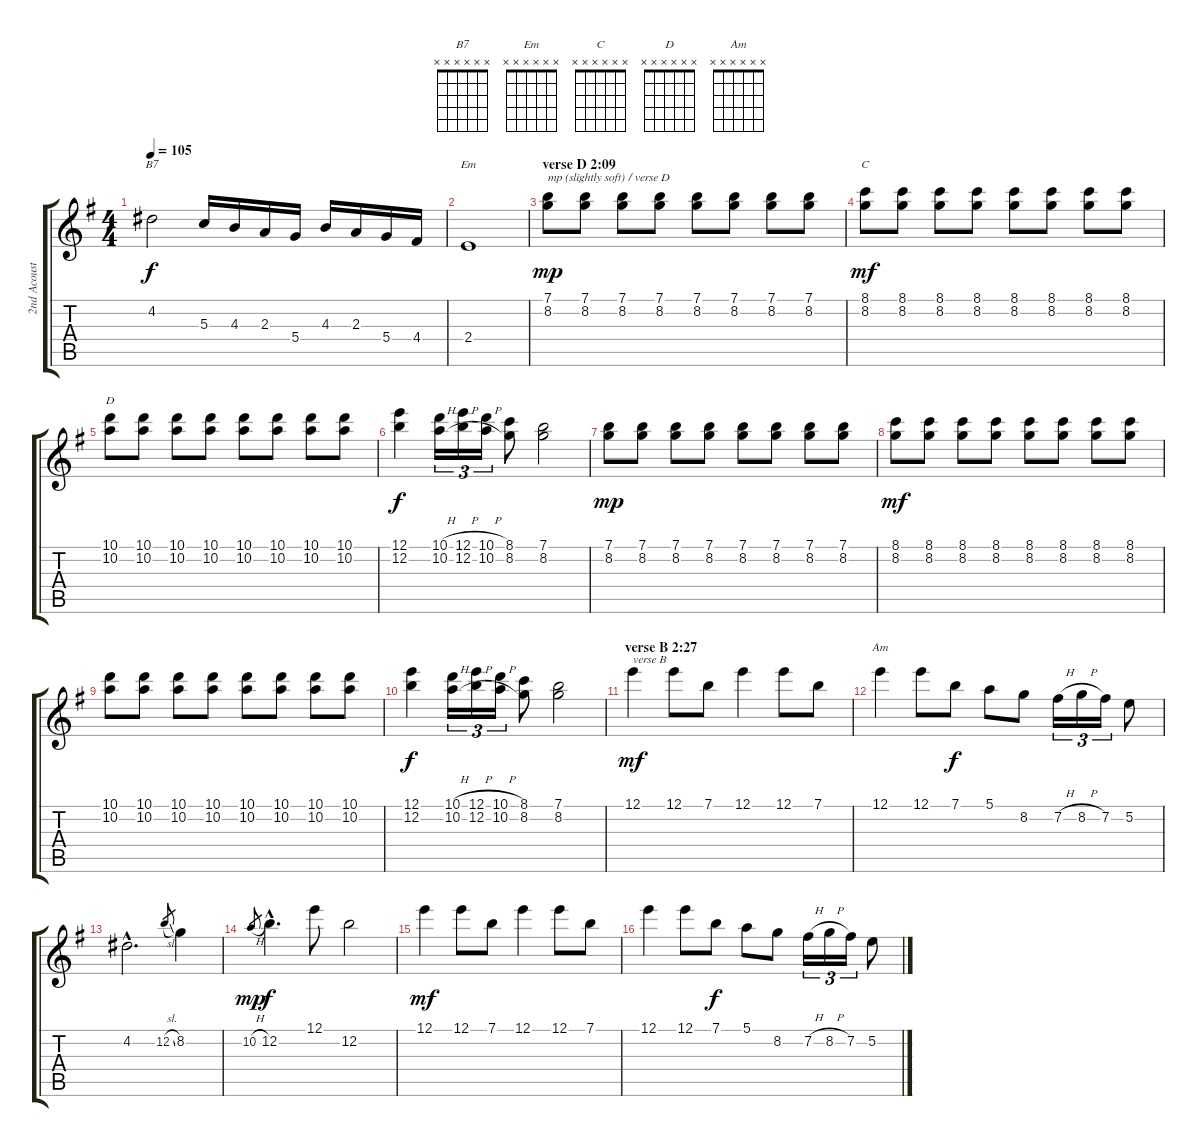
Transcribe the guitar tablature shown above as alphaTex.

\track ("2nd Acoustic Guitar (Originally Classica" "2nd Acoust") {instrument acousticguitarsteel}
\staff {score tabs}
\tuning (E4 B3 G3 D3 A2 E2) {hide}
\chord ("B7" x x x x x x)
\chord ("Em" x x x x x x)
\chord ("C" x x x x x x)
\chord ("D" x x x x x x)
\chord ("Am" x x x x x x)
\ts (4 4)
\tempo 105
\clef g2
\ks g
4.2.2{ch "B7" dy f} 5.3.16 4.3.16 2.3.16 5.4.16 4.3.16 2.3.16 5.4.16 4.4.16 |
2.4.1{ch "Em"} |
\section ("" "verse D 2:09")
(7.1 8.2).8{txt "mp (slightly soft) / verse D" dy mp} (7.1 8.2).8 (7.1 8.2).8 (7.1 8.2).8 (7.1 8.2).8 (7.1 8.2).8 (7.1 8.2).8 (7.1 8.2).8 |
(8.1 8.2).8{ch "C" dy mf} (8.1 8.2).8 (8.1 8.2).8 (8.1 8.2).8 (8.1 8.2).8 (8.1 8.2).8 (8.1 8.2).8 (8.1 8.2).8 |
(10.1 10.2).8{ch "D"} (10.1 10.2).8 (10.1 10.2).8 (10.1 10.2).8 (10.1 10.2).8 (10.1 10.2).8 (10.1 10.2).8 (10.1 10.2).8 |
(12.1 12.2).4{dy f} (10.1{h} 10.2{h}).16{tu (3 2)} (12.1{h} 12.2{h}).16{tu (3 2)} (10.1{h} 10.2{h}).16{tu (3 2)} (8.1 8.2).8 (7.1 8.2).2 |
(7.1 8.2).8{dy mp} (7.1 8.2).8 (7.1 8.2).8 (7.1 8.2).8 (7.1 8.2).8 (7.1 8.2).8 (7.1 8.2).8 (7.1 8.2).8 |
(8.1 8.2).8{dy mf} (8.1 8.2).8 (8.1 8.2).8 (8.1 8.2).8 (8.1 8.2).8 (8.1 8.2).8 (8.1 8.2).8 (8.1 8.2).8 |
(10.1 10.2).8 (10.1 10.2).8 (10.1 10.2).8 (10.1 10.2).8 (10.1 10.2).8 (10.1 10.2).8 (10.1 10.2).8 (10.1 10.2).8 |
(12.1 12.2).4{dy f} (10.1{h} 10.2{h}).16{tu (3 2)} (12.1{h} 12.2{h}).16{tu (3 2)} (10.1{h} 10.2{h}).16{tu (3 2)} (8.1 8.2).8 (7.1 8.2).2 |
\section ("" "verse B 2:27")
12.1.4{txt "verse B" dy mf} 12.1.8 7.1.8 12.1.4 12.1.8 7.1.8 |
12.1.4{ch "Am"} 12.1.8 7.1.8{dy f} 5.1.8 8.2.8 7.2{h}.16{tu (3 2)} 8.2{h}.16{tu (3 2)} 7.2.16{tu (3 2)} 5.2.8 |
4.2{hac}.2{d} 12.2{sl}.8{gr} 8.2.4 |
10.2{h}.8{gr dy mp} 12.2{hac}.4{d dy f} 12.1.8 12.2.2 |
12.1.4{dy mf} 12.1.8 7.1.8 12.1.4 12.1.8 7.1.8 |
12.1.4 12.1.8 7.1.8{dy f} 5.1.8 8.2.8 7.2{h}.16{tu (3 2)} 8.2{h}.16{tu (3 2)} 7.2.16{tu (3 2)} 5.2.8
